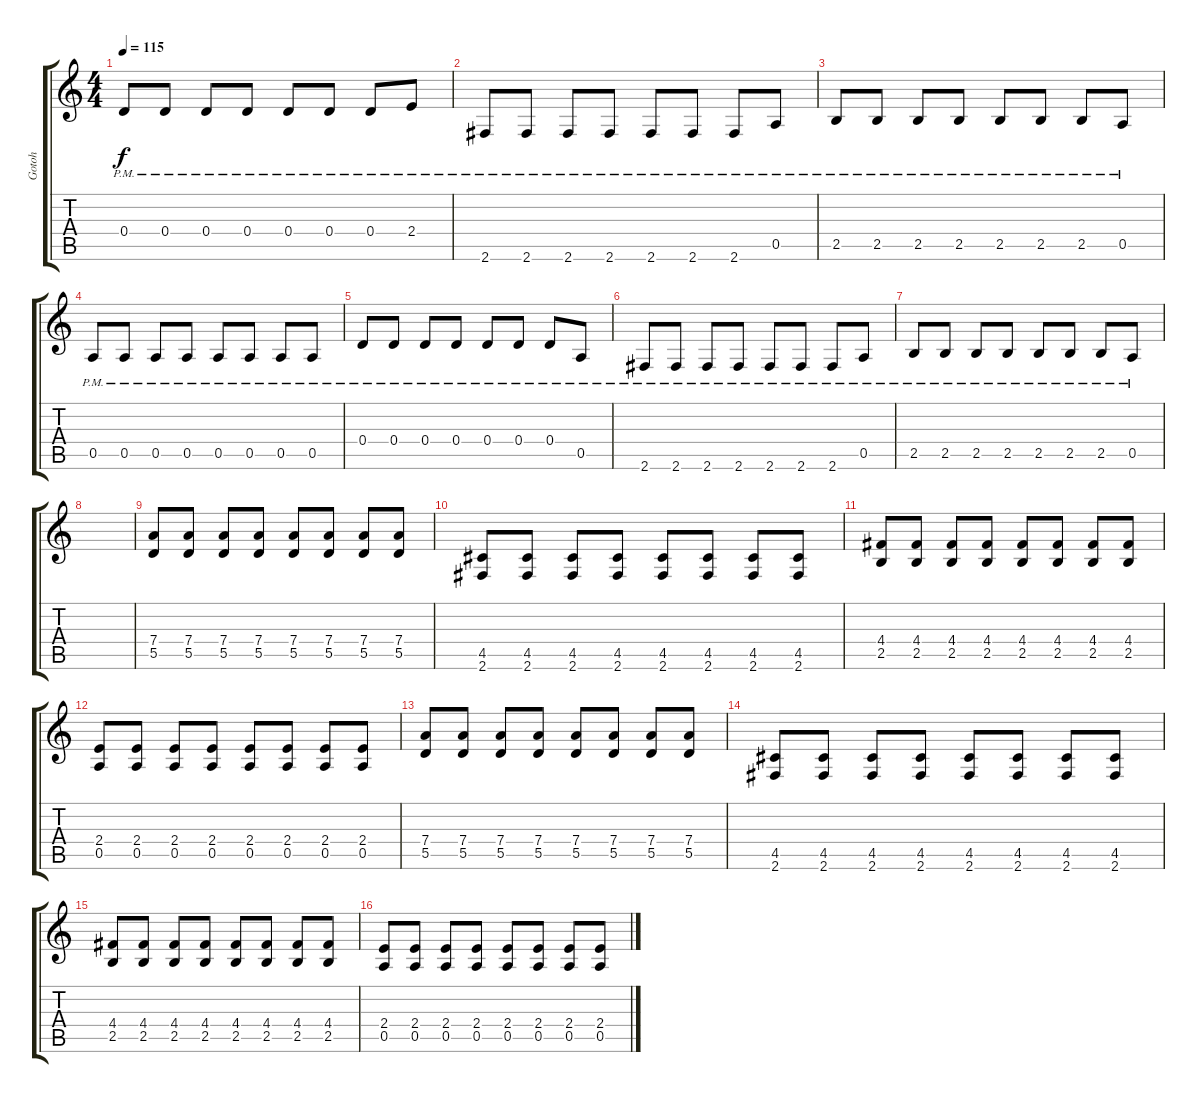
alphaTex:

\track ("Gotoh" "Gotoh") {instrument distortionguitar}
\staff {score tabs}
\tuning (E4 B3 G3 D3 A2 E2) {hide}
\ts (4 4)
\tempo 115
\clef g2
\ks c
0.4{pm}.8{dy f} 0.4{pm}.8 0.4{pm}.8 0.4{pm}.8 0.4{pm}.8 0.4{pm}.8 0.4{pm}.8 2.4{pm}.8 |
2.6{pm}.8 2.6{pm}.8 2.6{pm}.8 2.6{pm}.8 2.6{pm}.8 2.6{pm}.8 2.6{pm}.8 0.5{pm}.8 |
2.5{pm}.8 2.5{pm}.8 2.5{pm}.8 2.5{pm}.8 2.5{pm}.8 2.5{pm}.8 2.5{pm}.8 0.5{pm}.8 |
0.5{pm}.8 0.5{pm}.8 0.5{pm}.8 0.5{pm}.8 0.5{pm}.8 0.5{pm}.8 0.5{pm}.8 0.5{pm}.8 |
0.4{pm}.8 0.4{pm}.8 0.4{pm}.8 0.4{pm}.8 0.4{pm}.8 0.4{pm}.8 0.4{pm}.8 0.5{pm}.8 |
2.6{pm}.8 2.6{pm}.8 2.6{pm}.8 2.6{pm}.8 2.6{pm}.8 2.6{pm}.8 2.6{pm}.8 0.5{pm}.8 |
2.5{pm}.8 2.5{pm}.8 2.5{pm}.8 2.5{pm}.8 2.5{pm}.8 2.5{pm}.8 2.5{pm}.8 0.5{pm}.8 |
|
(7.4 5.5).8 (7.4 5.5).8 (7.4 5.5).8 (7.4 5.5).8 (7.4 5.5).8 (7.4 5.5).8 (7.4 5.5).8 (7.4 5.5).8 |
(4.5 2.6).8 (4.5 2.6).8 (4.5 2.6).8 (4.5 2.6).8 (4.5 2.6).8 (4.5 2.6).8 (4.5 2.6).8 (4.5 2.6).8 |
(4.4 2.5).8 (4.4 2.5).8 (4.4 2.5).8 (4.4 2.5).8 (4.4 2.5).8 (4.4 2.5).8 (4.4 2.5).8 (4.4 2.5).8 |
(2.4 0.5).8 (2.4 0.5).8 (2.4 0.5).8 (2.4 0.5).8 (2.4 0.5).8 (2.4 0.5).8 (2.4 0.5).8 (2.4 0.5).8 |
(7.4 5.5).8 (7.4 5.5).8 (7.4 5.5).8 (7.4 5.5).8 (7.4 5.5).8 (7.4 5.5).8 (7.4 5.5).8 (7.4 5.5).8 |
(4.5 2.6).8 (4.5 2.6).8 (4.5 2.6).8 (4.5 2.6).8 (4.5 2.6).8 (4.5 2.6).8 (4.5 2.6).8 (4.5 2.6).8 |
(4.4 2.5).8 (4.4 2.5).8 (4.4 2.5).8 (4.4 2.5).8 (4.4 2.5).8 (4.4 2.5).8 (4.4 2.5).8 (4.4 2.5).8 |
(2.4 0.5).8 (2.4 0.5).8 (2.4 0.5).8 (2.4 0.5).8 (2.4 0.5).8 (2.4 0.5).8 (2.4 0.5).8 (2.4 0.5).8
